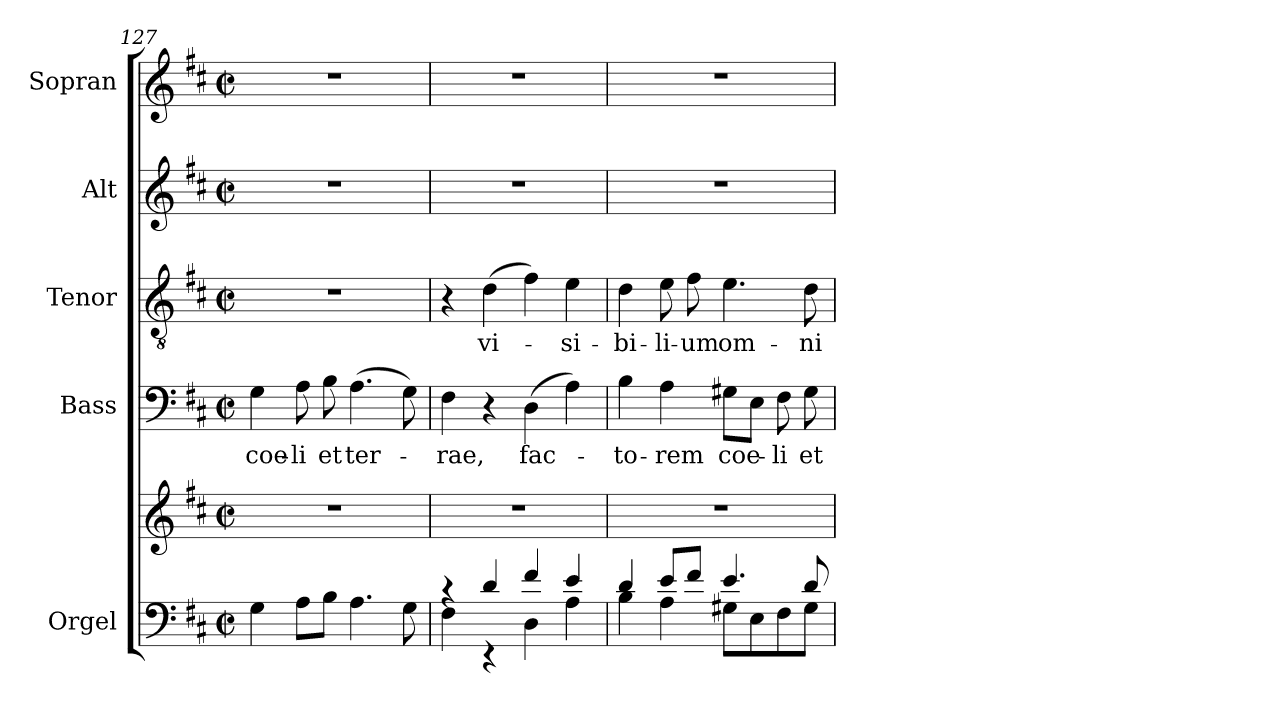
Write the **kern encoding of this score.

**kern	**kern	**kern	**text	**kern	**text	**kern	**kern
*part5	*part5	*part4	*part4	*part3	*part3	*part2	*part1
*staff6	*staff5	*staff4	*staff4	*staff3	*staff3	*staff2	*staff1
*I"Orgel	*	*I"Bass	*	*I"Tenor	*	*I"Alt	*I"Sopran
*I'Org.	*	*I'B.	*	*I'T.	*	*I'A.	*I'S.
*clefF4	*clefG2	*clefF4	*	*clefGv2	*	*clefG2	*clefG2
*k[f#c#]	*k[f#c#]	*k[f#c#]	*	*k[f#c#]	*	*k[f#c#]	*k[f#c#]
*D:	*D:	*D:	*	*D:	*	*D:	*D:
*M2/2	*M2/2	*M2/2	*	*M2/2	*	*M2/2	*M2/2
*met(c|)	*met(c|)	*met(c|)	*	*met(c|)	*	*met(c|)	*met(c|)
=127	=127	=127	=127	=127	=127	=127	=127
!	!	!	!LO:LY:b	!	!	!	!
4G\	1r	4G\	coe-	1r	.	1r	1r
!	!	!	!LO:LY:b	!	!	!	!
8A\L	.	8A\	-li	.	.	.	.
!	!	!	!LO:LY:b	!	!	!	!
8B\J	.	8B\	et	.	.	.	.
!	!	!	!LO:LY:b	!	!	!	!
4.A\	.	(>4.A\	ter-	.	.	.	.
8G\	.	8G\)	.	.	.	.	.
=128	=128	=128	=128	=128	=128	=128	=128
*^	*	*	*	*	*	*	*
!	!	!	!	!LO:LY:b	!	!	!	!
4rc	4F#\	1r	4F#\	-rae,	4r	.	1r	1r
!	!	!	!	!	!	!LO:LY:b	!	!
4d/	4rEE	.	4r	.	(>4d\	vi-	.	.
!	!	!	!	!LO:LY:b	!	!	!	!
4f#/	4D\	.	(>4D\	fac-	4f#\)	.	.	.
!	!	!	!	!	!	!LO:LY:b	!	!
4e/	4A\	.	4A\)	.	4e\	-si-	.	.
=129	=129	=129	=129	=129	=129	=129	=129	=129
!	!	!	!	!LO:LY:b	!	!LO:LY:b	!	!
4d/	4B\	1r	4B\	-to-	4d\	-bi-	1r	1r
!	!	!	!	!LO:LY:b	!	!LO:LY:b	!	!
8e/L	4A\	.	4A\	-rem	8e\	-li-	.	.
!	!	!	!	!	!	!LO:LY:b	!	!
8f#/J	.	.	.	.	8f#\	-um	.	.
!	!	!	!	!LO:LY:b	!	!LO:LY:b	!	!
4.e/	8G#X\L	.	8G#X\L	coe-	4.e\	om-	.	.
.	8E\	.	8E\J	.	.	.	.	.
!	!	!	!	!LO:LY:b	!	!	!	!
.	8F#\	.	8F#\	-li	.	.	.	.
!	!	!	!	!LO:LY:b	!	!LO:LY:b	!	!
8d/	8G#\J	.	8G#\	et	8d\	-ni-	.	.
*v	*v	*	*	*	*	*	*	*
=	=	=	=	=	=	=	=
*-	*-	*-	*-	*-	*-	*-	*-
